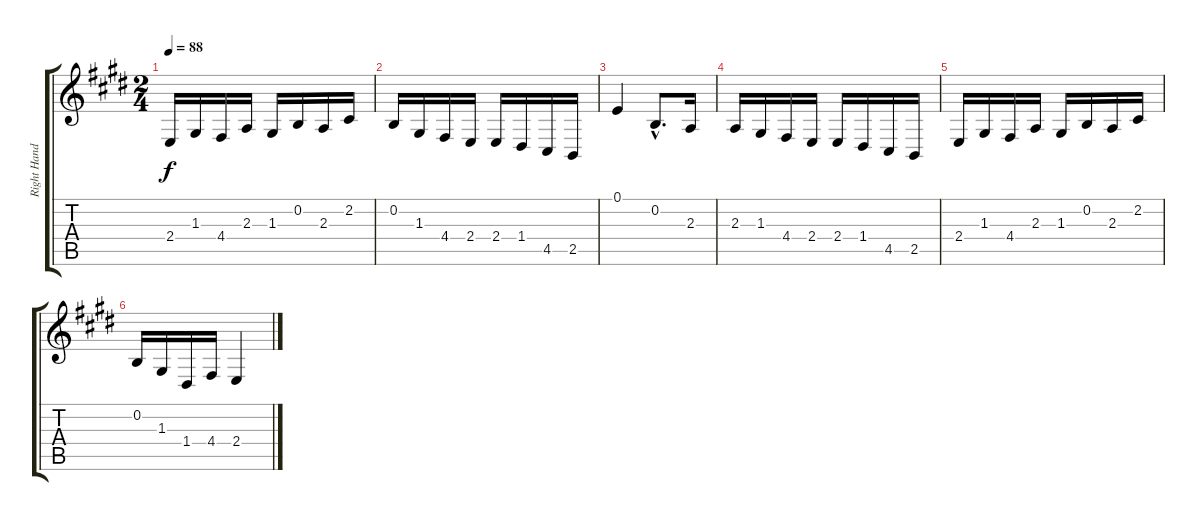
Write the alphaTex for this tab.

\track ("Right Hand" "Right Hand") {instrument acousticgrandpiano}
\staff {score tabs}
\tuning (E4 B3 G3 D3 A2 E2) {hide}
\ts (2 4)
\tempo 88
\clef g2
\ks e
2.4.16{dy f} 1.3.16 4.4.16 2.3.16 1.3.16 0.2.16 2.3.16 2.2.16 |
0.2.16 1.3.16 4.4.16 2.4.16 2.4.16 1.4.16 4.5.16 2.5.16 |
0.1.4 0.2{hac}.8{d} 2.3.16 |
2.3.16 1.3.16 4.4.16 2.4.16 2.4.16 1.4.16 4.5.16 2.5.16 |
2.4.16 1.3.16 4.4.16 2.3.16 1.3.16 0.2.16 2.3.16 2.2.16 |
0.2.16 1.3.16 1.4.16 4.4.16 2.4.4
